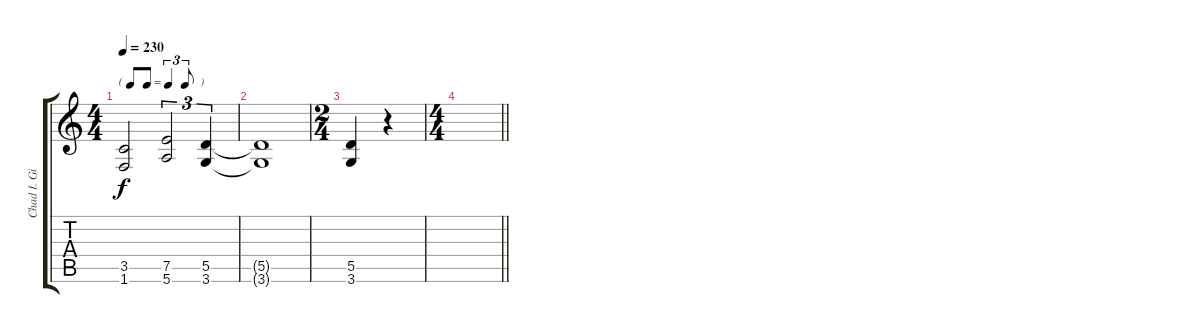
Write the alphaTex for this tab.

\track ("Chad I. Ginsburg" "Chad I. Gi") {instrument acousticguitarsteel}
\staff {score tabs}
\tuning (E4 B3 G3 D3 A2 E2) {hide}
\ts (4 4)
\tf triplet8th
\tempo 230
\clef g2
\ks c
(3.5 1.6).2{dy f} (7.5 5.6).2{tu (3 2)} (5.5 3.6).4{tu (3 2)} |
(5.5{t} 3.6{t}).1 |
\ts (2 4)
(5.5 3.6).4 r.4 |
\ts (4 4)
\barLineRight lightlight
